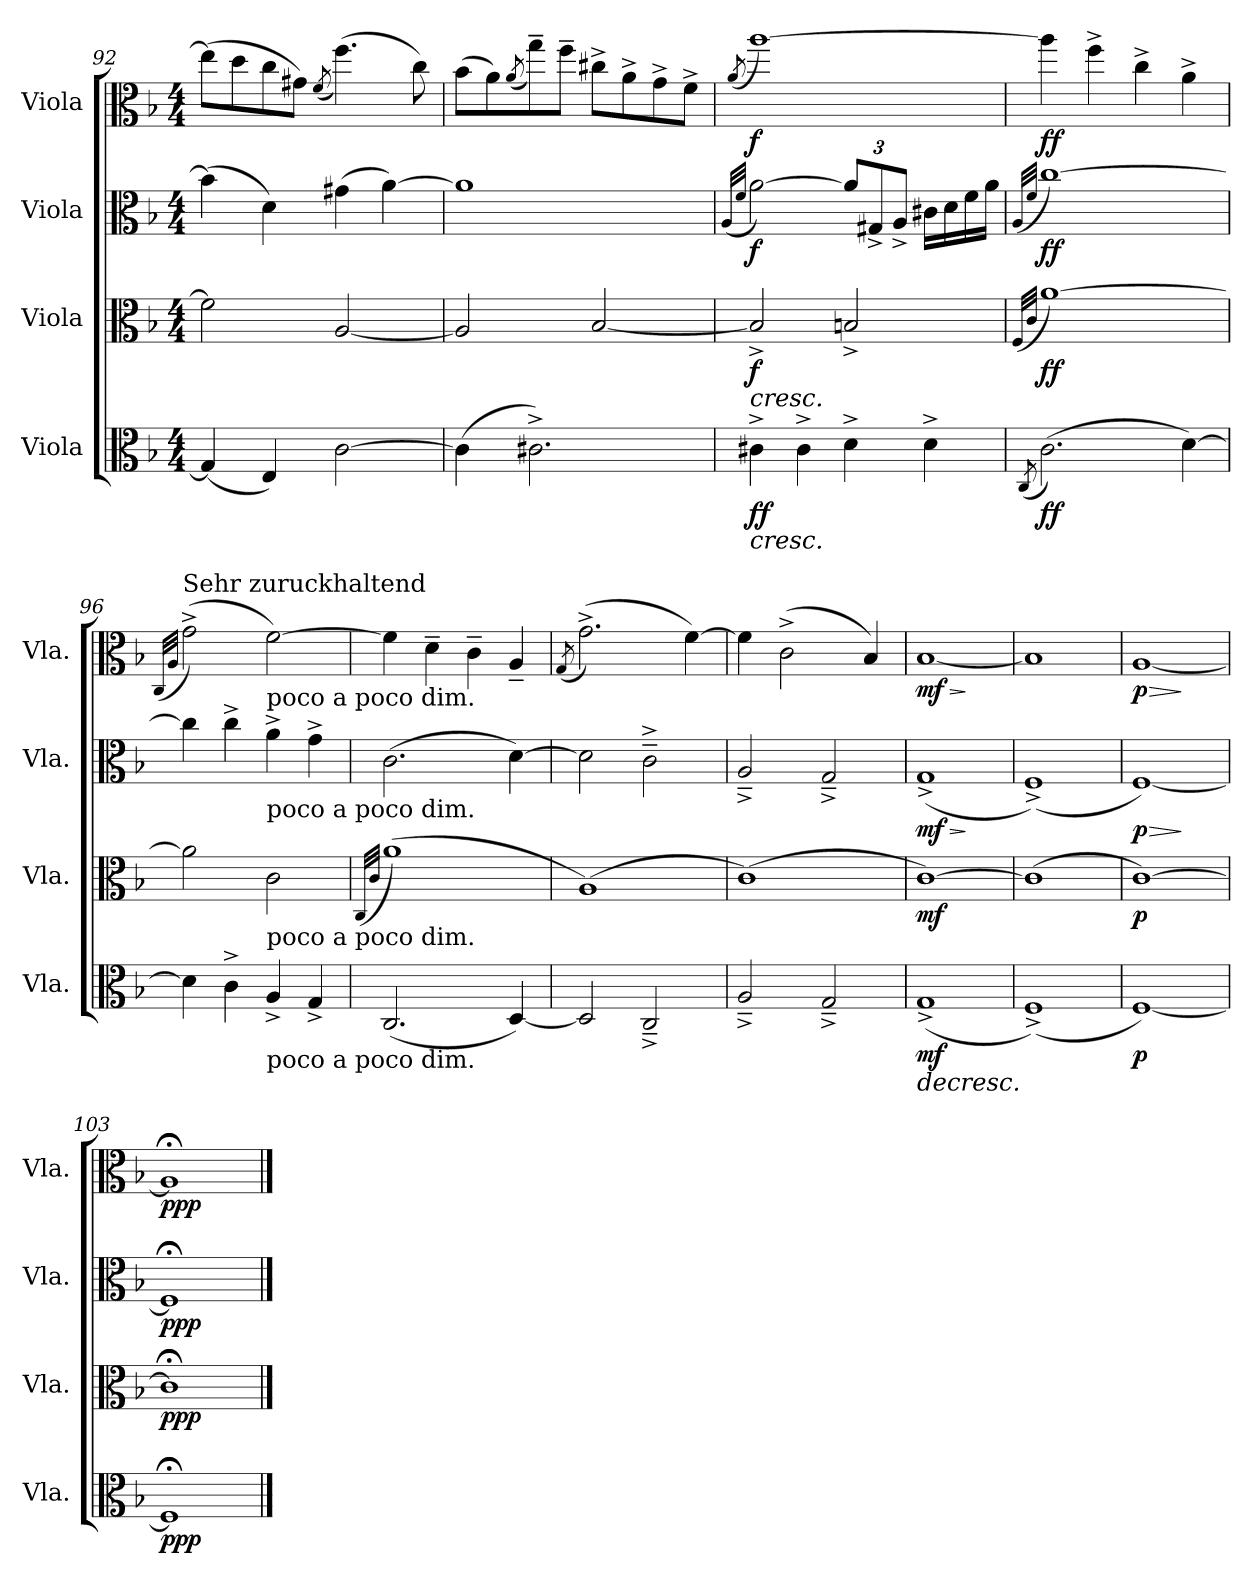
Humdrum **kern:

**kern	**dynam	**kern	**dynam	**kern	**dynam	**kern	**dynam
*part4	*part4	*part3	*part3	*part2	*part2	*part1	*part1
*staff4	*staff4	*staff3	*staff3	*staff2	*staff2	*staff1	*staff1
*I"Viola	*	*I"Viola	*	*I"Viola	*	*I"Viola	*
*I'Vla.	*	*I'Vla.	*	*I'Vla.	*	*I'Vla.	*
*clefC3	*	*clefC3	*	*clefC3	*	*clefC3	*
*k[b-]	*	*k[b-]	*	*k[b-]	*	*k[b-]	*
*F:	*	*F:	*	*F:	*	*F:	*
*M4/4	*	*M4/4	*	*M4/4	*	*M4/4	*
=92	=92	=92	=92	=92	=92	=92	=92
(4G#/]	.	2f\]	.	(4b\]	.	(8ee\L]	.
.	.	.	.	.	.	8dd\	.
4E/)	.	.	.	4d\)	.	8cc\	.
.	.	.	.	.	.	8g#X\J)	.
.	.	.	.	.	.	(8qf/	.
[2c\	.	[2A/	.	(4g#X\	.	(4.ff\)	.
.	.	.	.	[4a\)	.	.	.
.	.	.	.	.	.	8cc\)	.
=93	=93	=93	=93	=93	=93	=93	=93
(4c\]	.	2A/]	.	1a]	.	(8b-\L	.
.	.	.	.	.	.	8a\)	.
.	.	.	.	.	.	(8qa/	.
2.c#X^\)	.	.	.	.	.	8gg~\)	.
.	.	.	.	.	.	8ff~\J	.
.	.	[2B-/	.	.	.	8cc#X^\L	.
.	.	.	.	.	.	8a^\	.
.	.	.	.	.	.	8g^\	.
.	.	.	.	.	.	8f^\J	.
=94	=94	=94	=94	=94	=94	=94	=94
.	.	.	.	(32qA/LLL	.	.	.
.	.	.	.	32qf/JJJ	.	(8qa/	.
!	!LO:HP:b	!	!LO:HP:b	!	!	!	!
!	!LO:DY:n=1:b	!	!LO:DY:n=1:b	!	!LO:DY:b	!	!LO:DY:b
4c#X^\	< ff	2B-^/]	< f	[2a\)	f	[1aa)	f
4c#^\	.	.	.	.	.	.	.
*	*	*	*	*Xbrackettup	*	*	*
4d^\	.	2Bn^/	.	12a/L]	.	.	.
.	.	.	.	12G#X^/	.	.	.
.	.	.	.	12A^/J	.	.	.
4d^\	.	.	.	16c#X\LL	.	.	.
.	.	.	.	16d\	.	.	.
.	.	.	.	16f\	.	.	.
.	.	.	.	16a\JJ	.	.	.
=95	=95	=95	=95	=95	=95	=95	=95
.	.	(32qF/LLL	.	(32qA/LLL	.	.	.
(8qC/	.	32qc/JJJ	.	32qf/JJJ	.	.	.
!	!LO:DY:b	!	!LO:DY:b	!	!LO:DY:b	!	!LO:DY:b
(2.c\)	ff	[1a)	ff	[1cc)	ff	4aa\]	ff
.	.	.	.	.	.	4ff^\	.
.	.	.	.	.	.	4cc^\	.
[4d\)	.	.	.	.	.	4a^\	.
!!LO:LB:g=z
=96	=96	=96	=96	=96	=96	=96	=96
.	.	.	.	.	.	(32qC/LLL	.
.	.	.	.	.	.	32qA/JJJ	.
!	!	!	!	!	!	!LO:TX:a:t=Sehr zuruckhaltend	!
4d\]	.	2a\]	.	4cc\]	.	(2g^\)	.
4c^\	.	.	.	4cc^\	.	.	.
!	!	!	!	!	!	!LO:TX:b:t=poco a poco dim.	!
!	!	!	!	!LO:TX:b:t=poco a poco dim.	!	!	!
!	!	!LO:TX:b:t=poco a poco dim.	!	!	!	!	!
!LO:TX:b:t=poco a poco dim.	!	!	!	!	!	!	!
4A^/	.	2c\	.	4a^\	.	[2f\)	.
4G^/	.	.	.	4g^\	.	.	.
=97	=97	=97	=97	=97	=97	=97	=97
.	.	(32qC/LLL	.	.	.	.	.
.	.	32qc/JJJ	.	.	.	.	.
(2.C/	.	(1a)	.	(2.c\	.	4f\]	.
.	.	.	.	.	.	4d~\	.
.	.	.	.	.	.	4c~\	.
[4D/)	.	.	.	[4d\)	.	4A~/	.
=98	=98	=98	=98	=98	=98	=98	=98
.	.	.	.	.	.	(8qG/	.
2D/]	.	(1A)	.	2d\]	.	(2.g^\)	.
2C~^/	.	.	.	2c~^\	.	.	.
.	.	.	.	.	.	[4f\)	.
=99	=99	=99	=99	=99	=99	=99	=99
2A~^/	.	(1c)	.	2A~^/	.	4f\]	.
.	.	.	.	.	.	(2c^\	.
2G~^/	.	.	.	2G~^/	.	.	.
.	.	.	.	.	.	4B-/)	.
=100	=100	=100	=100	=100	=100	=100	=100
!	!LO:HP:b	!	!	!	!LO:HP:b	!	!LO:HP:b
!	!LO:DY:n=1:b	!	!LO:DY:b	!	!LO:DY:n=1:b	!	!LO:DY:n=1:b
(1G^	> mf	[1c)	mf	(1G^	> mf	[1B-	> mf
.	[	.	.	.	]	.	]
=101	=101	=101	=101	=101	=101	=101	=101
(1F^)	.	(1c]	.	(1F^)	.	1B-]	.
=102	=102	=102	=102	=102	=102	=102	=102
!	!LO:DY:b	!	!LO:DY:b	!	!LO:HP:b	!	!LO:HP:b
!	!	!	!	!	!LO:DY:n=1:b	!	!LO:DY:n=1:b
[1F)	p	[1c)	p	[1F)	> p	[1A	> p
.	]	.	[	.	]	.	]
=103	=103	=103	=103	=103	=103	=103	=103
!	!LO:DY:b	!	!LO:DY:b	!	!LO:DY:b	!	!LO:DY:b
1F;<]	ppp	1c;<]	ppp	1F;<]	ppp	1A;<]	ppp
==	==	==	==	==	==	==	==
*-	*-	*-	*-	*-	*-	*-	*-
